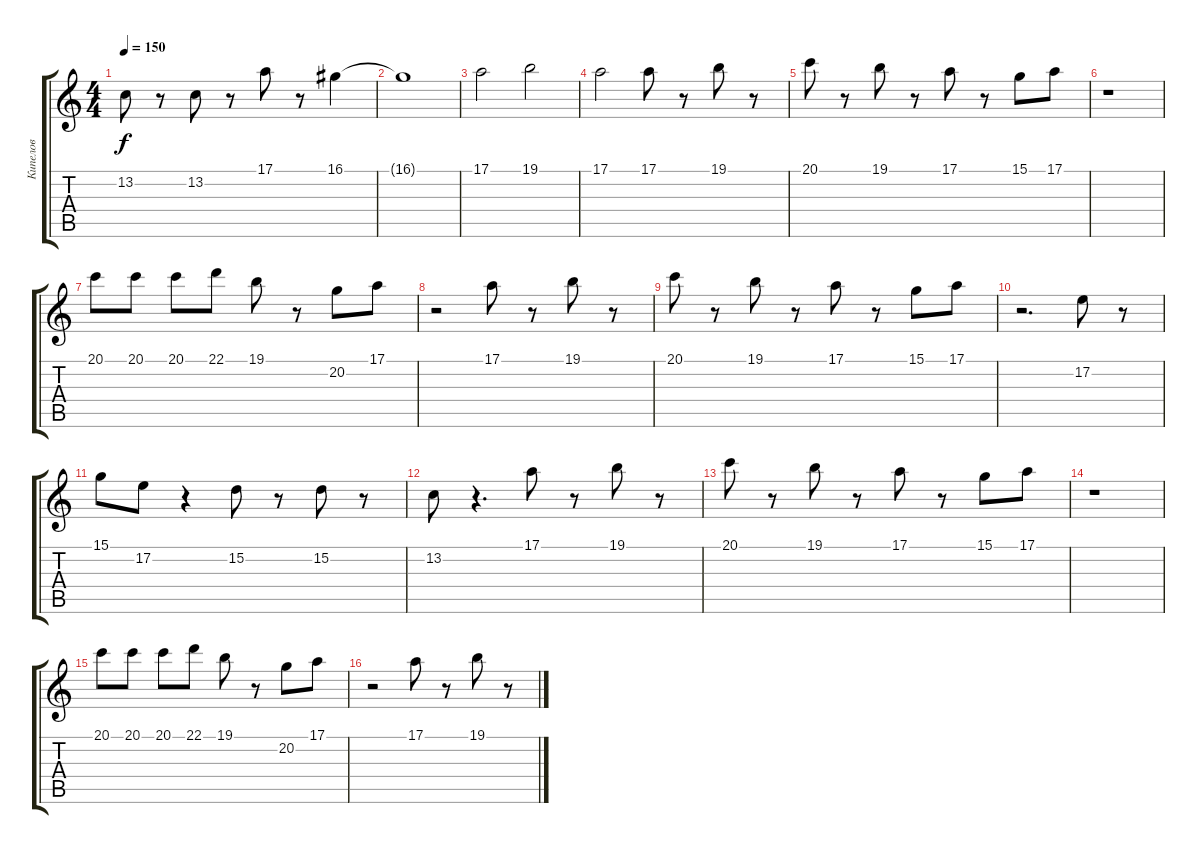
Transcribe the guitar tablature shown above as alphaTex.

\track ("Кипелов" "Кипелов") {instrument violin}
\staff {score tabs}
\tuning (E4 B3 G3 D3 A2 E2) {hide}
\ts (4 4)
\tempo 150
\clef g2
\ks c
13.2.8{dy f} r.8 13.2.8 r.8 17.1.8 r.8 16.1.4 |
16.1{t}.1 |
17.1.2 19.1.2 |
17.1.2 17.1.8 r.8 19.1.8 r.8 |
20.1.8 r.8 19.1.8 r.8 17.1.8 r.8 15.1.8 17.1.8 |
r.1 |
20.1.8 20.1.8 20.1.8 22.1.8 19.1.8 r.8 20.2.8 17.1.8 |
r.2 17.1.8 r.8 19.1.8 r.8 |
20.1.8 r.8 19.1.8 r.8 17.1.8 r.8 15.1.8 17.1.8 |
r.2{d} 17.2.8 r.8 |
15.1.8 17.2.8 r.4 15.2.8 r.8 15.2.8 r.8 |
13.2.8 r.4{d} 17.1.8 r.8 19.1.8 r.8 |
20.1.8 r.8 19.1.8 r.8 17.1.8 r.8 15.1.8 17.1.8 |
r.1 |
20.1.8 20.1.8 20.1.8 22.1.8 19.1.8 r.8 20.2.8 17.1.8 |
r.2 17.1.8 r.8 19.1.8 r.8
